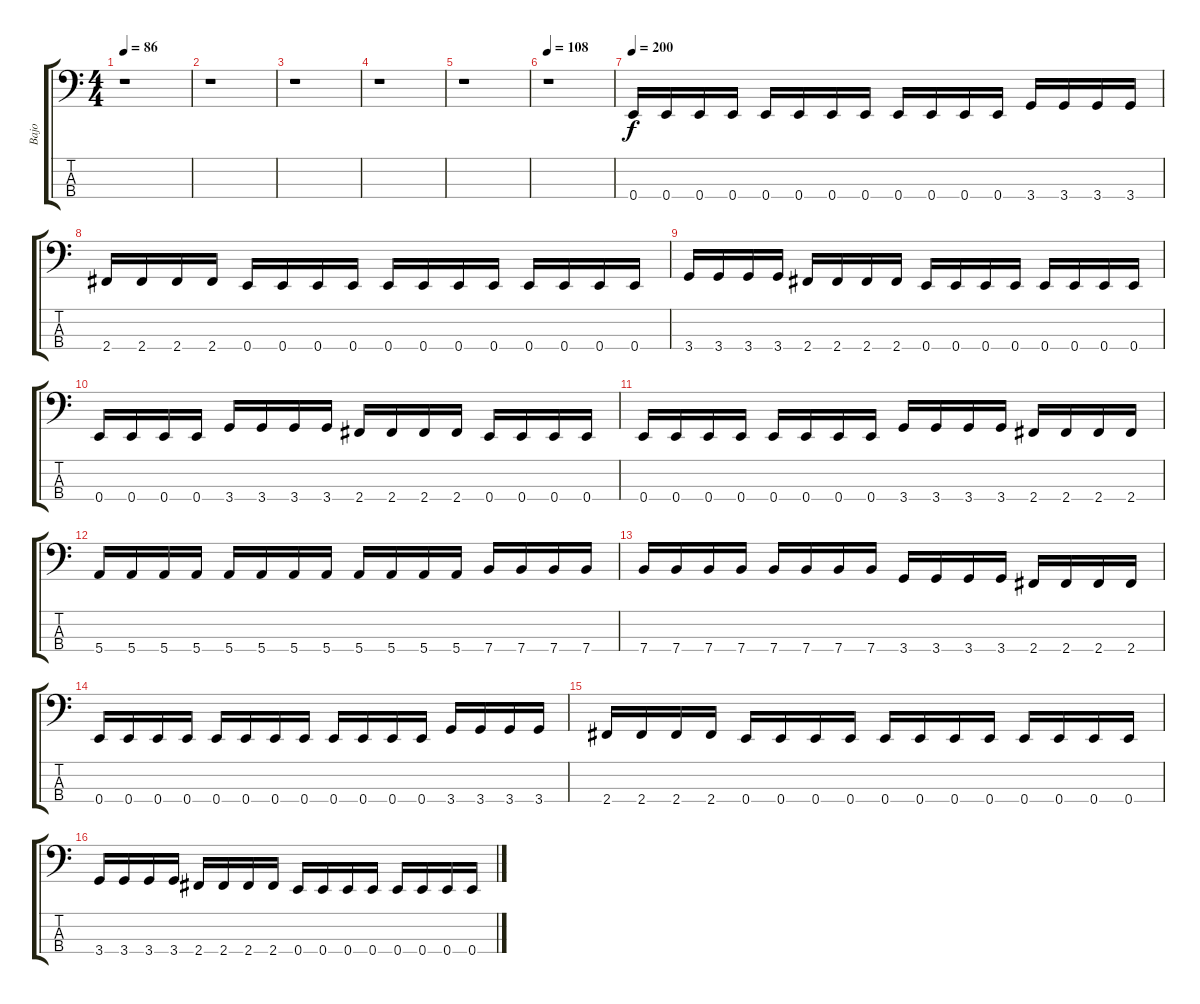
\track ("Bajo" "Bajo") {instrument electricbasspick}
\staff {score tabs}
\tuning (G2 D2 A1 E1) {hide}
\ts (4 4)
\tempo 86
\clef f4
\ks c
r.1{dy f} |
r.1 |
r.1 |
r.1 |
r.1 |
\tempo 108
r.1 |
\tempo 200
0.4.16 0.4.16 0.4.16 0.4.16 0.4.16 0.4.16 0.4.16 0.4.16 0.4.16 0.4.16 0.4.16 0.4.16 3.4.16 3.4.16 3.4.16 3.4.16 |
2.4.16 2.4.16 2.4.16 2.4.16 0.4.16 0.4.16 0.4.16 0.4.16 0.4.16 0.4.16 0.4.16 0.4.16 0.4.16 0.4.16 0.4.16 0.4.16 |
3.4.16 3.4.16 3.4.16 3.4.16 2.4.16 2.4.16 2.4.16 2.4.16 0.4.16 0.4.16 0.4.16 0.4.16 0.4.16 0.4.16 0.4.16 0.4.16 |
0.4.16 0.4.16 0.4.16 0.4.16 3.4.16 3.4.16 3.4.16 3.4.16 2.4.16 2.4.16 2.4.16 2.4.16 0.4.16 0.4.16 0.4.16 0.4.16 |
0.4.16 0.4.16 0.4.16 0.4.16 0.4.16 0.4.16 0.4.16 0.4.16 3.4.16 3.4.16 3.4.16 3.4.16 2.4.16 2.4.16 2.4.16 2.4.16 |
5.4.16 5.4.16 5.4.16 5.4.16 5.4.16 5.4.16 5.4.16 5.4.16 5.4.16 5.4.16 5.4.16 5.4.16 7.4.16 7.4.16 7.4.16 7.4.16 |
7.4.16 7.4.16 7.4.16 7.4.16 7.4.16 7.4.16 7.4.16 7.4.16 3.4.16 3.4.16 3.4.16 3.4.16 2.4.16 2.4.16 2.4.16 2.4.16 |
0.4.16 0.4.16 0.4.16 0.4.16 0.4.16 0.4.16 0.4.16 0.4.16 0.4.16 0.4.16 0.4.16 0.4.16 3.4.16 3.4.16 3.4.16 3.4.16 |
2.4.16 2.4.16 2.4.16 2.4.16 0.4.16 0.4.16 0.4.16 0.4.16 0.4.16 0.4.16 0.4.16 0.4.16 0.4.16 0.4.16 0.4.16 0.4.16 |
3.4.16 3.4.16 3.4.16 3.4.16 2.4.16 2.4.16 2.4.16 2.4.16 0.4.16 0.4.16 0.4.16 0.4.16 0.4.16 0.4.16 0.4.16 0.4.16
